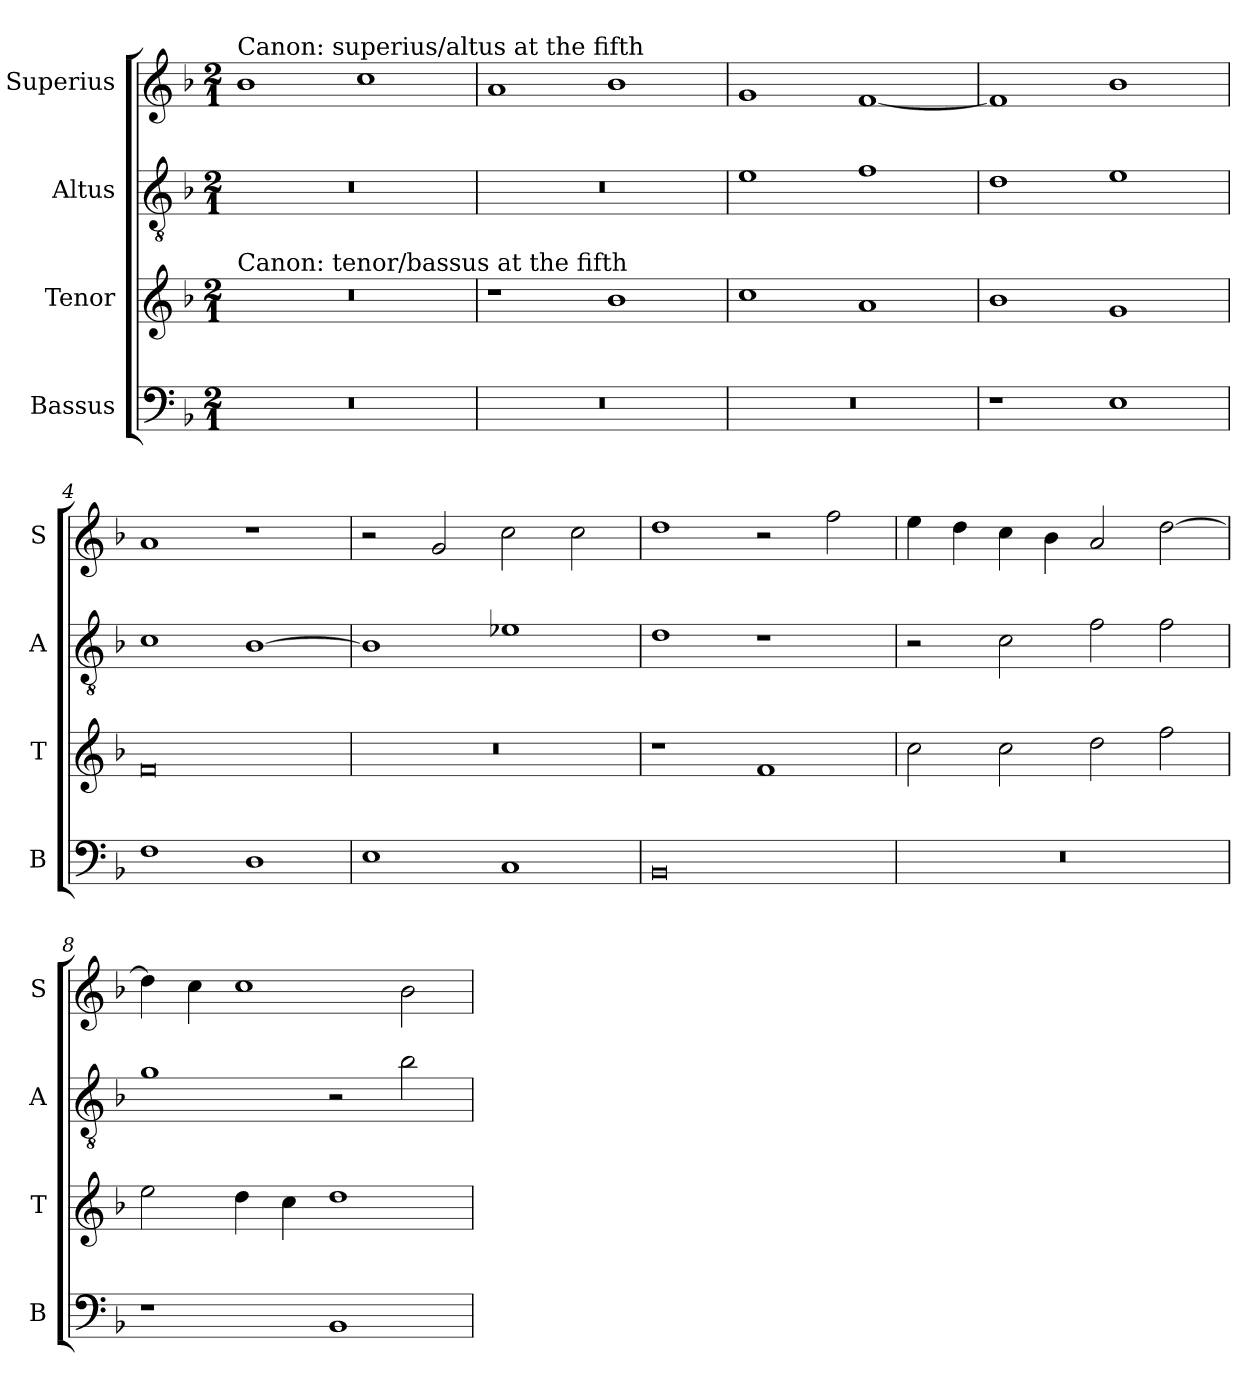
**kern	**kern	**kern	**kern
*part4	*part3	*part2	*part1
*staff4	*staff3	*staff2	*staff1
*I"Bassus	*I"Tenor	*I"Altus	*I"Superius
*I'B	*I'T	*I'A	*I'S
*clefF4	*clefG2	*clefGv2	*clefG2
*k[b-]	*k[b-]	*k[b-]	*k[b-]
*F:	*F:	*F:	*F:
*M2/1	*M2/1	*M2/1	*M2/1
=	=	=	=
!	!	!	!LO:TX:a:t=Canon&colon; superius/altus at the fifth
!	!LO:TX:a:t=Canon&colon; tenor/bassus at the fifth	!	!
0r	0r	0r	1b-
.	.	.	1cc
=1	=1	=1	=1
0r	1r	0r	1a
.	1b-	.	1b-
=2	=2	=2	=2
0r	1cc	1e	1g
.	1a	1f	[1f
=3	=3	=3	=3
1r	1b-	1d	1f]
1E	1g	1e	1b-
=4	=4	=4	=4
1F	0f	1c	1a
1D	.	[1B-	1r
=5	=5	=5	=5
1E	0r	1B-]	2r
.	.	.	2g
1C	.	1e-X	2cc
.	.	.	2cc
=6	=6	=6	=6
0BB-	1r	1d	1dd
.	1f	1r	2r
.	.	.	2ff
=7	=7	=7	=7
0r	2cc	2r	4ee
.	.	.	4dd
.	2cc	2c	4cc
.	.	.	4b-
.	2dd	2f	2a
.	2ff	2f	[2dd
=8	=8	=8	=8
1r	2ee	1g	4dd]
.	.	.	4cc
.	4dd	.	1cc
.	4cc	.	.
1BB-	1dd	2r	.
.	.	2b-	2b-
=	=	=	=
*-	*-	*-	*-
